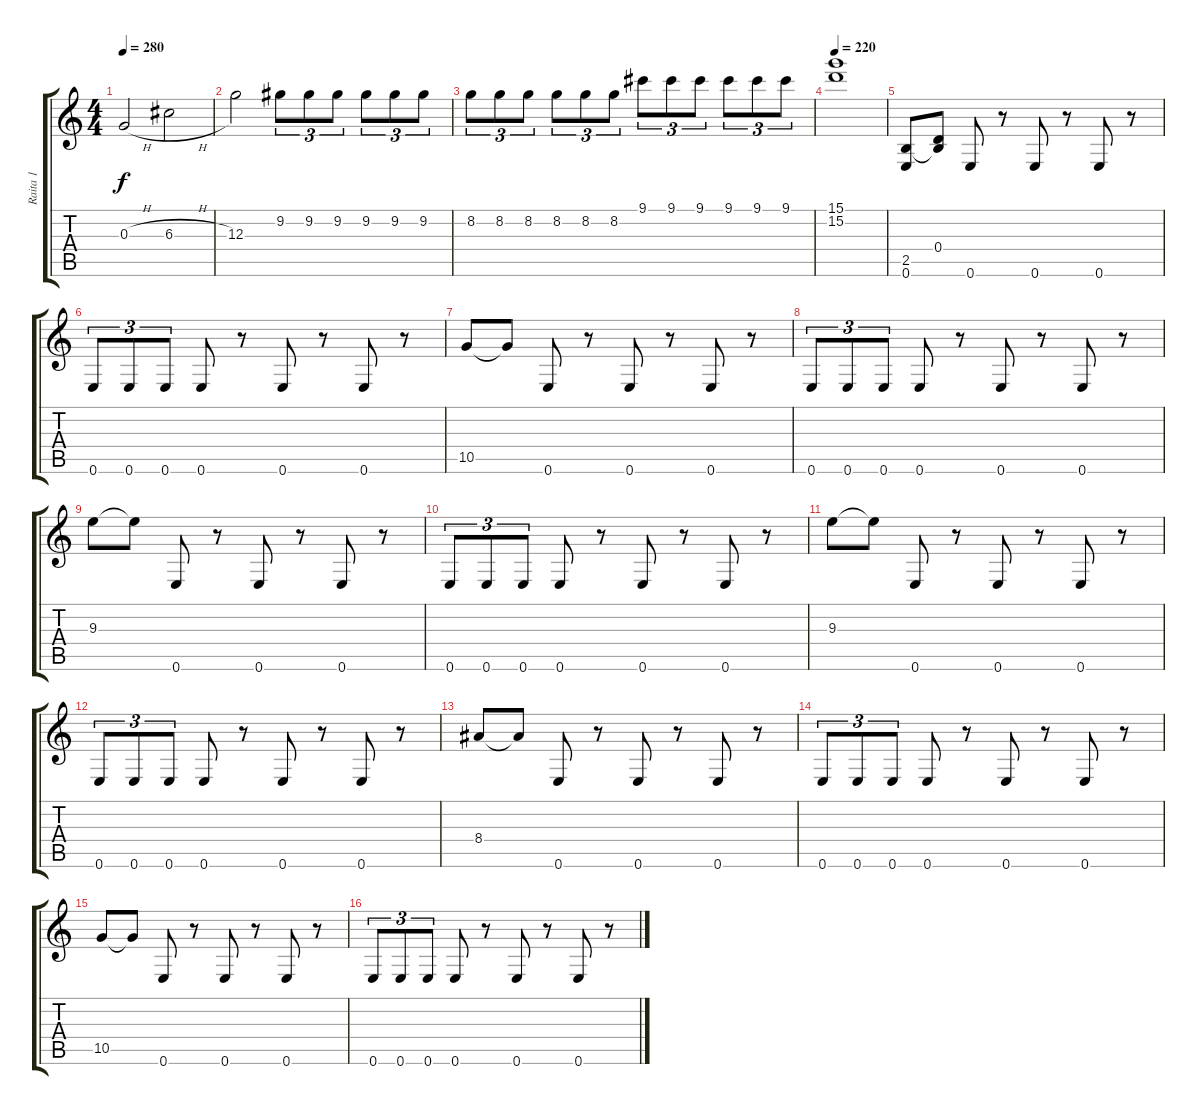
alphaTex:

\track ("Raita 1" "Raita 1") {instrument distortionguitar}
\staff {score tabs}
\tuning (E4 B3 G3 D3 A2 E2) {hide}
\ts (4 4)
\tempo 280
\clef g2
\ks c
0.3{h}.2{dy f} 6.3{h}.2 |
12.3.2 9.2.8{tu (3 2)} 9.2.8{tu (3 2)} 9.2.8{tu (3 2)} 9.2.8{tu (3 2)} 9.2.8{tu (3 2)} 9.2.8{tu (3 2)} |
8.2.8{tu (3 2)} 8.2.8{tu (3 2)} 8.2.8{tu (3 2)} 8.2.8{tu (3 2)} 8.2.8{tu (3 2)} 8.2.8{tu (3 2)} 9.1.8{tu (3 2)} 9.1.8{tu (3 2)} 9.1.8{tu (3 2)} 9.1.8{tu (3 2)} 9.1.8{tu (3 2)} 9.1.8{tu (3 2)} |
\tempo 220
(15.1 15.2).1 |
(2.5 0.6).8 (0.4 2.5{t}).8 0.6.8 r.8 0.6.8 r.8 0.6.8 r.8 |
0.6.8{tu (3 2)} 0.6.8{tu (3 2)} 0.6.8{tu (3 2)} 0.6.8 r.8 0.6.8 r.8 0.6.8 r.8 |
10.5.8 10.5{t}.8 0.6.8 r.8 0.6.8 r.8 0.6.8 r.8 |
0.6.8{tu (3 2)} 0.6.8{tu (3 2)} 0.6.8{tu (3 2)} 0.6.8 r.8 0.6.8 r.8 0.6.8 r.8 |
9.3.8 9.3{t}.8 0.6.8 r.8 0.6.8 r.8 0.6.8 r.8 |
0.6.8{tu (3 2)} 0.6.8{tu (3 2)} 0.6.8{tu (3 2)} 0.6.8 r.8 0.6.8 r.8 0.6.8 r.8 |
9.3.8 9.3{t}.8 0.6.8 r.8 0.6.8 r.8 0.6.8 r.8 |
0.6.8{tu (3 2)} 0.6.8{tu (3 2)} 0.6.8{tu (3 2)} 0.6.8 r.8 0.6.8 r.8 0.6.8 r.8 |
8.4.8 8.4{t}.8 0.6.8 r.8 0.6.8 r.8 0.6.8 r.8 |
0.6.8{tu (3 2)} 0.6.8{tu (3 2)} 0.6.8{tu (3 2)} 0.6.8 r.8 0.6.8 r.8 0.6.8 r.8 |
10.5.8 10.5{t}.8 0.6.8 r.8 0.6.8 r.8 0.6.8 r.8 |
0.6.8{tu (3 2)} 0.6.8{tu (3 2)} 0.6.8{tu (3 2)} 0.6.8 r.8 0.6.8 r.8 0.6.8 r.8
